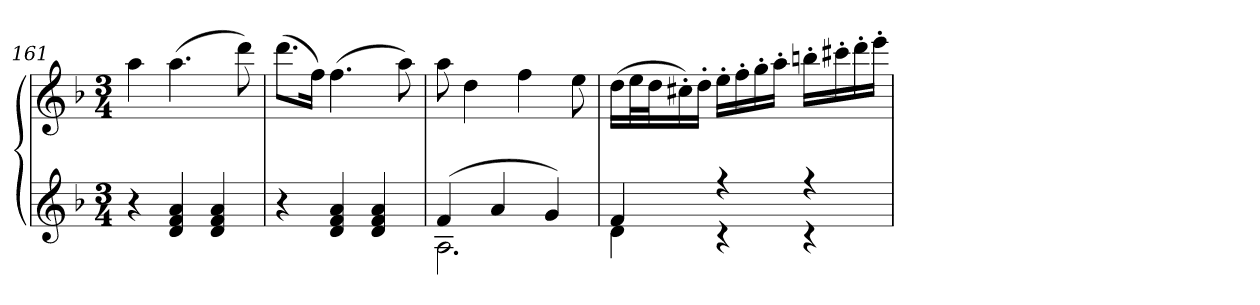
**kern	**kern
*part1	*part1
*staff2	*staff1
*clefG2	*clefG2
*k[b-]	*k[b-]
*d:	*d:
*M3/4	*M3/4
=161	=161
4r	4aa
4d 4f 4a	(4.aa
4d 4f 4a	.
.	8ddd)
=162	=162
4r	(8.dddL
.	16ffJk)
4d 4f 4a	(4.ff
4d 4f 4a	.
.	8aa)
=163	=163
*^	*
(4f	2.A	8aa
.	.	4dd
4a	.	.
.	.	4ff
4g)	.	.
.	.	8ee
=164	=164	=164
4f	4d	(16ddLL
.	.	32eeL
.	.	32ddJ
.	.	16cc#X')
.	.	16dd'JJ
4r	4r	16ee'LL
.	.	16ff'
.	.	16gg'
.	.	16aa'JJ
4r	4r	16bbn'LL
.	.	16ccc#X'
.	.	16ddd'
.	.	16eee'JJ
*v	*v	*
=	=
*-	*-
